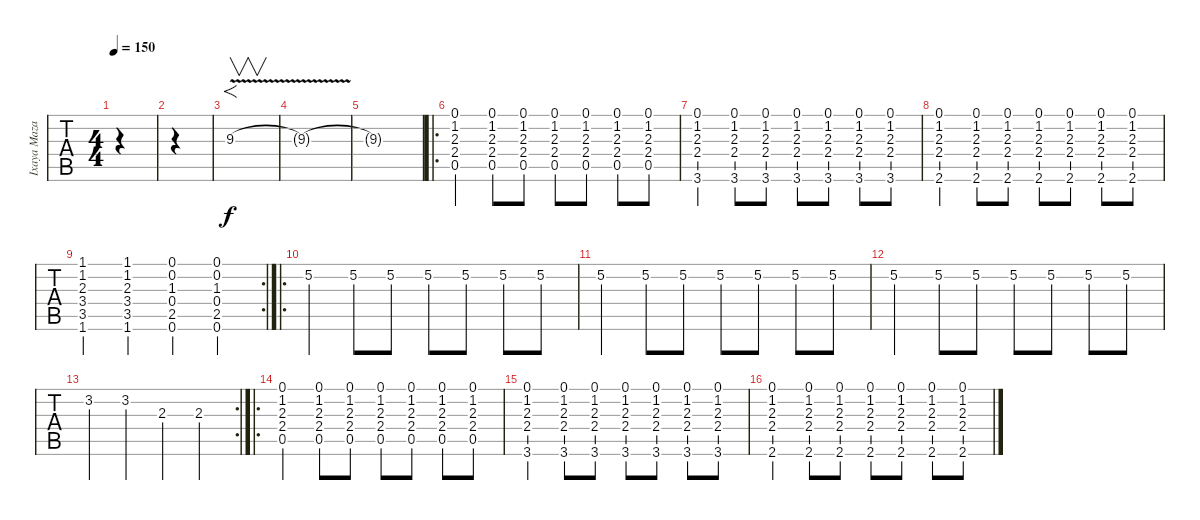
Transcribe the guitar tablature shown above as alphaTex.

\track ("Ixaya Mazatzin Teoyotl" "Ixaya Maza") {instrument electricguitarjazz}
\staff {tabs}
\tuning (E4 B3 G3 D3 A2 E2) {hide}
\ts (4 4)
\tempo 150
\clef g2
\ks c
|
|
9.3{v}.1{f v} |
9.3{t}.1 |
9.3{t}.1 |
\ro
(0.1 1.2 2.3 2.4 0.5).4 (0.1 1.2 2.3 2.4 0.5).8 (0.1 1.2 2.3 2.4 0.5).8 (0.1 1.2 2.3 2.4 0.5).8 (0.1 1.2 2.3 2.4 0.5).8 (0.1 1.2 2.3 2.4 0.5).8 (0.1 1.2 2.3 2.4 0.5).8 |
(0.1 1.2 2.3 2.4 3.6).4 (0.1 1.2 2.3 2.4 3.6).8 (0.1 1.2 2.3 2.4 3.6).8 (0.1 1.2 2.3 2.4 3.6).8 (0.1 1.2 2.3 2.4 3.6).8 (0.1 1.2 2.3 2.4 3.6).8 (0.1 1.2 2.3 2.4 3.6).8 |
(0.1 1.2 2.3 2.4 2.6).4 (0.1 1.2 2.3 2.4 2.6).8 (0.1 1.2 2.3 2.4 2.6).8 (0.1 1.2 2.3 2.4 2.6).8 (0.1 1.2 2.3 2.4 2.6).8 (0.1 1.2 2.3 2.4 2.6).8 (0.1 1.2 2.3 2.4 2.6).8 |
\rc 2
(1.1 1.2 2.3 3.4 3.5 1.6).4 (1.1 1.2 2.3 3.4 3.5 1.6).4 (0.1 0.2 1.3 0.4 2.5 0.6).4 (0.1 0.2 1.3 0.4 2.5 0.6).4 |
\ro
5.2.4 5.2.8 5.2.8 5.2.8 5.2.8 5.2.8 5.2.8 |
5.2.4 5.2.8 5.2.8 5.2.8 5.2.8 5.2.8 5.2.8 |
5.2.4 5.2.8 5.2.8 5.2.8 5.2.8 5.2.8 5.2.8 |
\rc 2
3.2.4 3.2.4 2.3.4 2.3.4 |
\ro
(0.1 1.2 2.3 2.4 0.5).4 (0.1 1.2 2.3 2.4 0.5).8 (0.1 1.2 2.3 2.4 0.5).8 (0.1 1.2 2.3 2.4 0.5).8 (0.1 1.2 2.3 2.4 0.5).8 (0.1 1.2 2.3 2.4 0.5).8 (0.1 1.2 2.3 2.4 0.5).8 |
(0.1 1.2 2.3 2.4 3.6).4 (0.1 1.2 2.3 2.4 3.6).8 (0.1 1.2 2.3 2.4 3.6).8 (0.1 1.2 2.3 2.4 3.6).8 (0.1 1.2 2.3 2.4 3.6).8 (0.1 1.2 2.3 2.4 3.6).8 (0.1 1.2 2.3 2.4 3.6).8 |
(0.1 1.2 2.3 2.4 2.6).4 (0.1 1.2 2.3 2.4 2.6).8 (0.1 1.2 2.3 2.4 2.6).8 (0.1 1.2 2.3 2.4 2.6).8 (0.1 1.2 2.3 2.4 2.6).8 (0.1 1.2 2.3 2.4 2.6).8 (0.1 1.2 2.3 2.4 2.6).8
